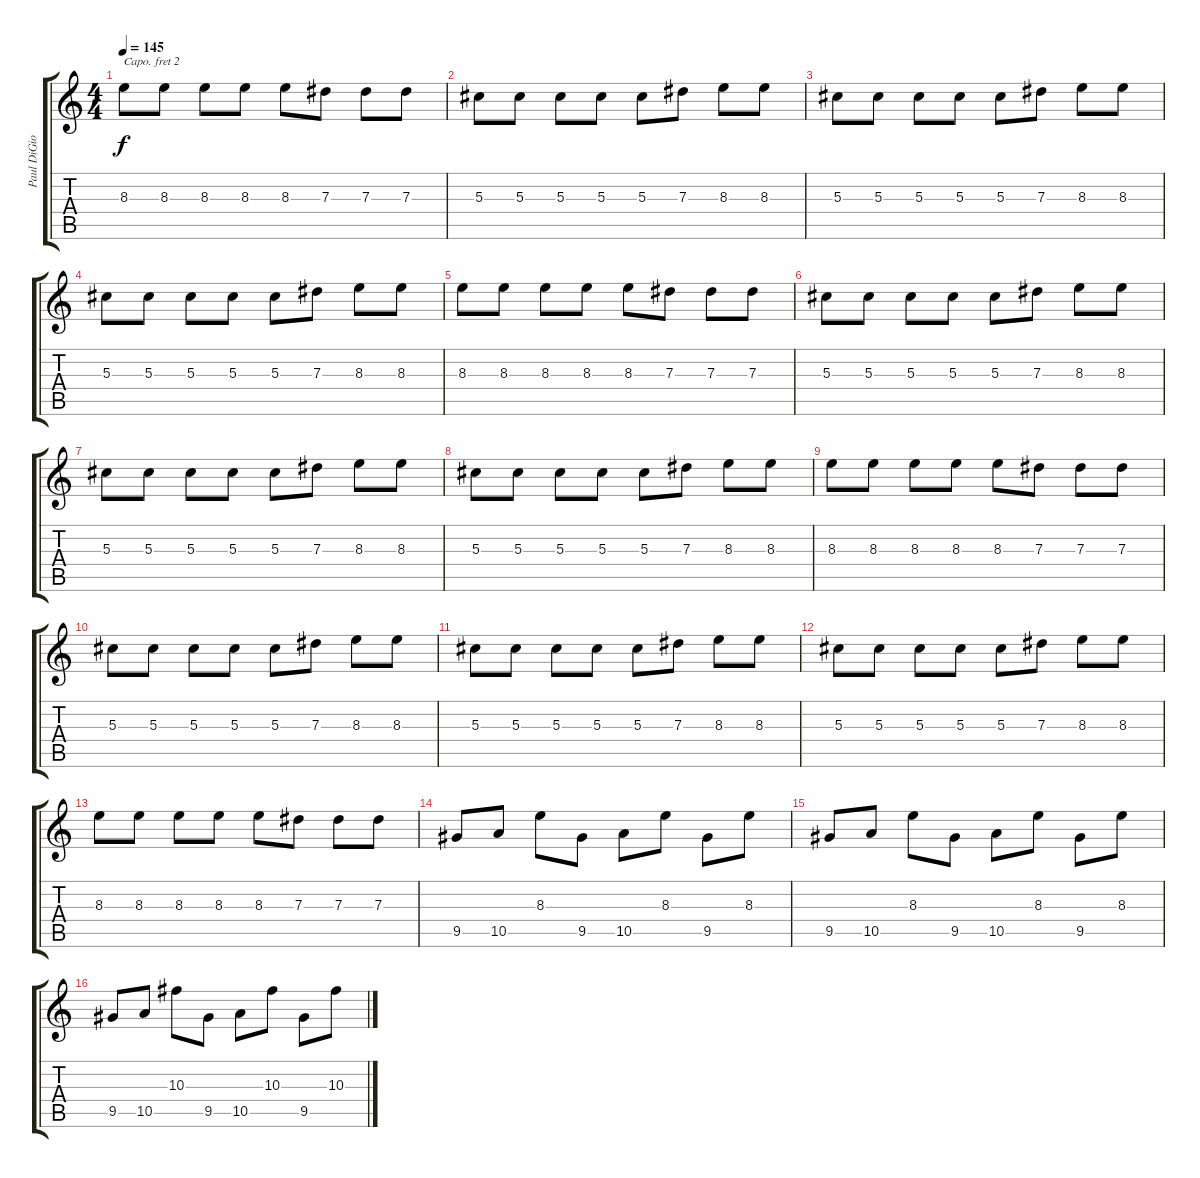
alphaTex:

\track ("Paul DiGiovanni (Lead Guitar)" "Paul DiGio") {instrument overdrivenguitar}
\staff {score tabs}
\capo 2
\tuning (D4 A3 Gb3 D3 A2 D2) {hide}
\ts (4 4)
\tempo 145
\clef g2
\ks c
8.3.8{dy f} 8.3.8 8.3.8 8.3.8 8.3.8 7.3.8 7.3.8 7.3.8 |
5.3.8 5.3.8 5.3.8 5.3.8 5.3.8 7.3.8 8.3.8 8.3.8 |
5.3.8 5.3.8 5.3.8 5.3.8 5.3.8 7.3.8 8.3.8 8.3.8 |
5.3.8 5.3.8 5.3.8 5.3.8 5.3.8 7.3.8 8.3.8 8.3.8 |
8.3.8 8.3.8 8.3.8 8.3.8 8.3.8 7.3.8 7.3.8 7.3.8 |
5.3.8 5.3.8 5.3.8 5.3.8 5.3.8 7.3.8 8.3.8 8.3.8 |
5.3.8 5.3.8 5.3.8 5.3.8 5.3.8 7.3.8 8.3.8 8.3.8 |
5.3.8 5.3.8 5.3.8 5.3.8 5.3.8 7.3.8 8.3.8 8.3.8 |
8.3.8 8.3.8 8.3.8 8.3.8 8.3.8 7.3.8 7.3.8 7.3.8 |
5.3.8 5.3.8 5.3.8 5.3.8 5.3.8 7.3.8 8.3.8 8.3.8 |
5.3.8 5.3.8 5.3.8 5.3.8 5.3.8 7.3.8 8.3.8 8.3.8 |
5.3.8 5.3.8 5.3.8 5.3.8 5.3.8 7.3.8 8.3.8 8.3.8 |
8.3.8 8.3.8 8.3.8 8.3.8 8.3.8 7.3.8 7.3.8 7.3.8 |
9.5.8 10.5.8 8.3.8 9.5.8 10.5.8 8.3.8 9.5.8 8.3.8 |
9.5.8 10.5.8 8.3.8 9.5.8 10.5.8 8.3.8 9.5.8 8.3.8 |
9.5.8 10.5.8 10.3.8 9.5.8 10.5.8 10.3.8 9.5.8 10.3.8
